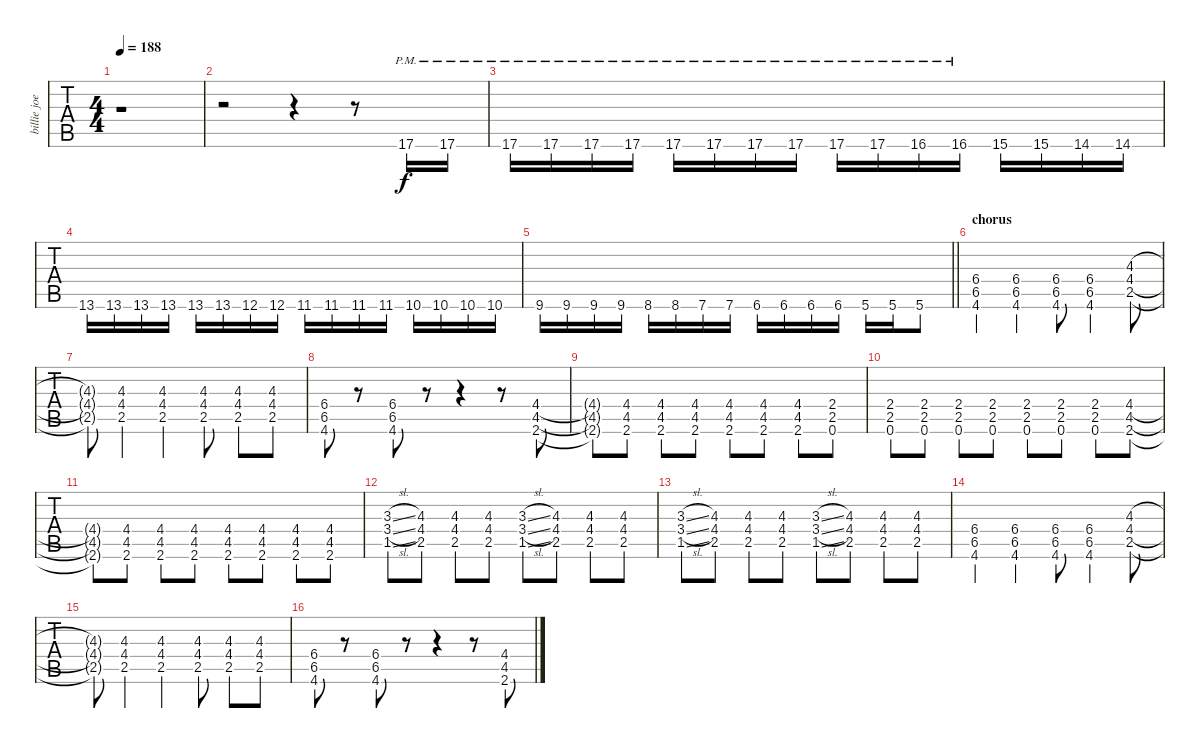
\track ("billie joe - guitar" "billie joe") {instrument distortionguitar}
\staff {tabs}
\tuning (Eb4 Bb3 Gb3 Db3 Ab2 Eb2) {hide}
\ts (4 4)
\tempo 188
\clef g2
\ks c
r.1{dy f} |
r.2 r.4 r.8 17.6{pm}.16 17.6{pm}.16 |
17.6{pm}.16 17.6{pm}.16 17.6{pm}.16 17.6{pm}.16 17.6{pm}.16 17.6{pm}.16 17.6{pm}.16 17.6{pm}.16 17.6{pm}.16 17.6{pm}.16 16.6{pm}.16 16.6{pm}.16 15.6.16 15.6.16 14.6.16 14.6.16 |
13.6.16 13.6.16 13.6.16 13.6.16 13.6.16 13.6.16 12.6.16 12.6.16 11.6.16 11.6.16 11.6.16 11.6.16 10.6.16 10.6.16 10.6.16 10.6.16 |
\barLineRight lightlight
9.6.16 9.6.16 9.6.16 9.6.16 8.6.16 8.6.16 7.6.16 7.6.16 6.6.16 6.6.16 6.6.16 6.6.16 5.6.16 5.6.16 5.6.8 |
\section ("" "chorus")
(6.4 6.5 4.6).4 (6.4 6.5 4.6).4 (6.4 6.5 4.6).8 (6.4 6.5 4.6).4 (4.3 4.4 2.5).8 |
(4.3{t} 4.4{t} 2.5{t}).8 (4.3 4.4 2.5).4 (4.3 4.4 2.5).4 (4.3 4.4 2.5).8 (4.3 4.4 2.5).8 (4.3 4.4 2.5).8 |
(6.4 6.5 4.6).8 r.8 (6.4 6.5 4.6).8 r.8 r.4 r.8 (4.4 4.5 2.6).8 |
(4.4{t} 4.5{t} 2.6{t}).8 (4.4 4.5 2.6).8 (4.4 4.5 2.6).8 (4.4 4.5 2.6).8 (4.4 4.5 2.6).8 (4.4 4.5 2.6).8 (4.4 4.5 2.6).8 (2.4 2.5 0.6).8 |
(2.4 2.5 0.6).8 (2.4 2.5 0.6).8 (2.4 2.5 0.6).8 (2.4 2.5 0.6).8 (2.4 2.5 0.6).8 (2.4 2.5 0.6).8 (2.4 2.5 0.6).8 (4.4 4.5 2.6).8 |
(4.4{t} 4.5{t} 2.6{t}).8 (4.4 4.5 2.6).8 (4.4 4.5 2.6).8 (4.4 4.5 2.6).8 (4.4 4.5 2.6).8 (4.4 4.5 2.6).8 (4.4 4.5 2.6).8 (4.4 4.5 2.6).8 |
(3.3{sl} 3.4{sl} 1.5{sl}).8 (4.3 4.4 2.5).8 (4.3 4.4 2.5).8 (4.3 4.4 2.5).8 (3.3{sl} 3.4{sl} 1.5{sl}).8 (4.3 4.4 2.5).8 (4.3 4.4 2.5).8 (4.3 4.4 2.5).8 |
(3.3{sl} 3.4{sl} 1.5{sl}).8 (4.3 4.4 2.5).8 (4.3 4.4 2.5).8 (4.3 4.4 2.5).8 (3.3{sl} 3.4{sl} 1.5{sl}).8 (4.3 4.4 2.5).8 (4.3 4.4 2.5).8 (4.3 4.4 2.5).8 |
(6.4 6.5 4.6).4 (6.4 6.5 4.6).4 (6.4 6.5 4.6).8 (6.4 6.5 4.6).4 (4.3 4.4 2.5).8 |
(4.3{t} 4.4{t} 2.5{t}).8 (4.3 4.4 2.5).4 (4.3 4.4 2.5).4 (4.3 4.4 2.5).8 (4.3 4.4 2.5).8 (4.3 4.4 2.5).8 |
(6.4 6.5 4.6).8 r.8 (6.4 6.5 4.6).8 r.8 r.4 r.8 (4.4 4.5 2.6).8
